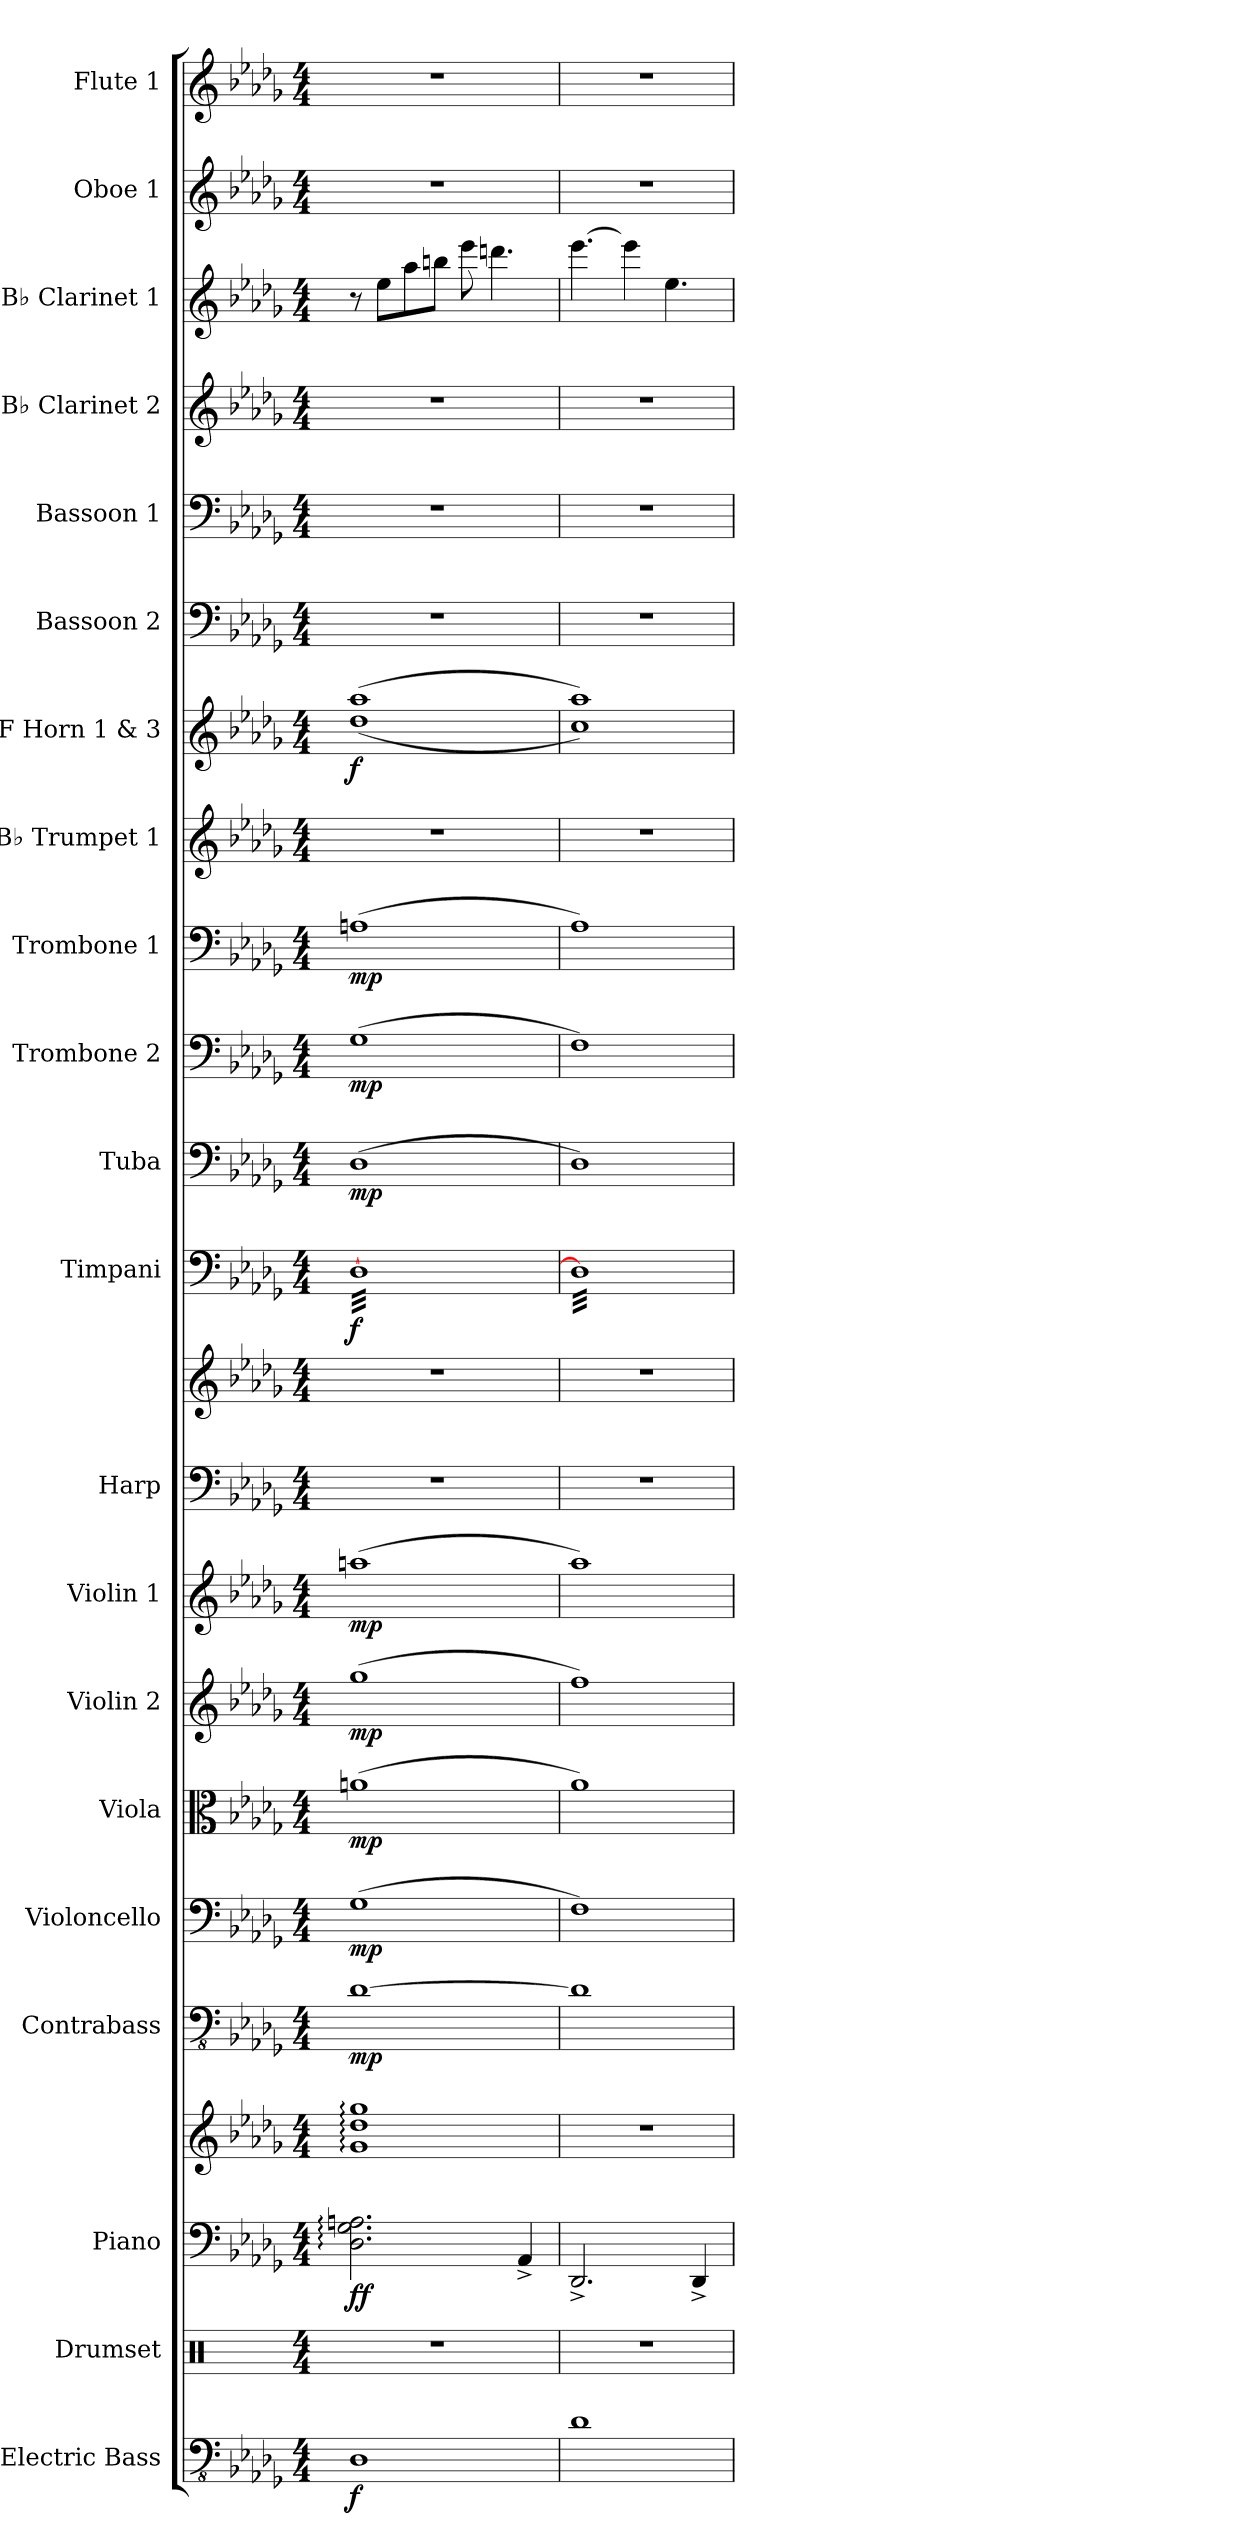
**kern	**dynam	**kern	**kern	**kern	**dynam	**kern	**dynam	**kern	**dynam	**kern	**dynam	**kern	**dynam	**kern	**dynam	**kern	**kern	**kern	**dynam	**kern	**dynam	**kern	**dynam	**kern	**dynam	**kern	**kern	**dynam	**kern	**kern	**kern	**kern	**kern	**kern
*part21	*part21	*part20	*part19	*part19	*part19	*part18	*part18	*part17	*part17	*part16	*part16	*part15	*part15	*part14	*part14	*part13	*part13	*part12	*part12	*part11	*part11	*part10	*part10	*part9	*part9	*part8	*part7	*part7	*part6	*part5	*part4	*part3	*part2	*part1
*staff23	*staff23	*staff22	*staff21	*staff20	*staff20/21	*staff19	*staff19	*staff18	*staff18	*staff17	*staff17	*staff16	*staff16	*staff15	*staff15	*staff14	*staff13	*staff12	*staff12	*staff11	*staff11	*staff10	*staff10	*staff9	*staff9	*staff8	*staff7	*staff7	*staff6	*staff5	*staff4	*staff3	*staff2	*staff1
*I"Electric Bass	*	*I"Drumset	*I"Piano	*	*	*I"Contrabass	*	*I"Violoncello	*	*I"Viola	*	*I"Violin 2	*	*I"Violin 1	*	*I"Harp	*	*I"Timpani	*	*I"Tuba	*	*I"Trombone 2	*	*I"Trombone 1	*	*I"B♭ Trumpet 1	*I"F Horn 1 &amp; 3	*	*I"Bassoon 2	*I"Bassoon 1	*I"B♭ Clarinet 2	*I"B♭ Clarinet 1	*I"Oboe 1	*I"Flute 1
*I'El. B.	*	*I'Drs.	*I'Pno.	*	*	*I'Cb.	*	*I'Vc.	*	*I'Vla.	*	*I'Vln. 2	*	*I'Vln. 1	*	*I'Hrp.	*	*I'Timp.	*	*I'Tba.	*	*I'Tbn. 2	*	*I'Tbn. 1	*	*I'B♭ Tpt. 1	*I'F Hn. 1 3	*	*I'Bsn. 2	*I'Bsn. 1	*I'B♭ Cl. 2	*I'B♭ Cl. 1	*I'Ob. 1	*I'Fl. 1
*clefFv4	*	*clefX	*clefF4	*clefG2	*	*clefFv4	*	*clefF4	*	*clefC3	*	*clefG2	*	*clefG2	*	*clefF4	*clefG2	*clefF4	*	*clefF4	*	*clefF4	*	*clefF4	*	*clefG2	*clefG2	*	*clefF4	*clefF4	*clefG2	*clefG2	*clefG2	*clefG2
*	*	*	*	*	*	*ITrd7c12	*	*	*	*	*	*	*	*	*	*	*	*	*	*	*	*	*	*	*	*ITrd1c2	*ITrd4c7	*	*	*	*ITrd1c2	*ITrd1c2	*	*
*k[b-e-a-d-g-]	*	*k[]	*k[b-e-a-d-g-]	*k[b-e-a-d-g-]	*	*k[b-e-a-d-g-]	*	*k[b-e-a-d-g-]	*	*k[b-e-a-d-g-]	*	*k[b-e-a-d-g-]	*	*k[b-e-a-d-g-]	*	*k[b-e-a-d-g-]	*k[b-e-a-d-g-]	*k[b-e-a-d-g-]	*	*k[b-e-a-d-g-]	*	*k[b-e-a-d-g-]	*	*k[b-e-a-d-g-]	*	*k[b-e-a-d-g-c-f-]	*k[b-e-a-d-g-c-]	*	*k[b-e-a-d-g-]	*k[b-e-a-d-g-]	*k[b-e-a-d-g-c-f-]	*k[b-e-a-d-g-c-f-]	*k[b-e-a-d-g-]	*k[b-e-a-d-g-]
*M4/4	*	*M4/4	*M4/4	*M4/4	*	*M4/4	*	*M4/4	*	*M4/4	*	*M4/4	*	*M4/4	*	*M4/4	*M4/4	*M4/4	*	*M4/4	*	*M4/4	*	*M4/4	*	*M4/4	*M4/4	*	*M4/4	*M4/4	*M4/4	*M4/4	*M4/4	*M4/4
*MM80	*	*MM80	*MM80	*MM80	*	*MM80	*	*MM80	*	*MM80	*	*MM80	*	*MM80	*	*MM80	*MM80	*MM80	*	*MM80	*	*MM80	*	*MM80	*	*MM80	*MM80	*	*MM80	*MM80	*MM80	*MM80	*MM80	*MM80
=1	=1	=1	=1	=1	=1	=1	=1	=1	=1	=1	=1	=1	=1	=1	=1	=1	=1	=1	=1	=1	=1	=1	=1	=1	=1	=1	=1	=1	=1	=1	=1	=1	=1	=1
*	*	*	*	*	*	*	*	*	*	*	*	*	*	*	*	*	*	*	*	*	*	*	*	*	*	*	*^	*	*	*	*	*	*	*
!	!LO:DY:b	!	!	!	!LO:DY:b=2	!	!	!	!	!	!	!	!	!	!	!	!	!	!	!	!	!	!	!	!	!	!	!	!	!	!	!	!	!	!
!	!	!	!	!	!LO:DY:n=1:b	!	!LO:DY:b	!	!LO:DY:b	!	!LO:DY:b	!	!LO:DY:b	!	!LO:DY:b	!	!	!	!LO:DY:b	!	!LO:DY:b	!	!LO:DY:b	!	!LO:DY:b	!	!	!	!LO:DY:b	!	!	!	!	!	!
*	*	*	*	*	*	*	*	*	*	*	*	*	*	*	*	*	*	*tremolo	*	*	*	*	*	*	*	*	*	*	*	*	*	*	*	*	*
1DD-	f	1r	2.D-\: 2.G-\: 2.An\:	1g-: 1dd-: 1gg-:	f f	[1DD-	mp	(1G-	mp	(1an	mp	(1gg-	mp	(1aan	mp	1r	1r	[32D-LLL	f	(1D-	mp	(1G-	mp	(1An	mp	1r	(1dd-	(1g-	f	1r	1r	1r	8r	1r	1r
.	.	.	.	.	.	.	.	.	.	.	.	.	.	.	.	.	.	32D-	.	.	.	.	.	.	.	.	.	.	.	.	.	.	.	.	.
.	.	.	.	.	.	.	.	.	.	.	.	.	.	.	.	.	.	32D-	.	.	.	.	.	.	.	.	.	.	.	.	.	.	.	.	.
.	.	.	.	.	.	.	.	.	.	.	.	.	.	.	.	.	.	32D-	.	.	.	.	.	.	.	.	.	.	.	.	.	.	.	.	.
.	.	.	.	.	.	.	.	.	.	.	.	.	.	.	.	.	.	32D-	.	.	.	.	.	.	.	.	.	.	.	.	.	.	8dd-\L	.	.
.	.	.	.	.	.	.	.	.	.	.	.	.	.	.	.	.	.	32D-	.	.	.	.	.	.	.	.	.	.	.	.	.	.	.	.	.
.	.	.	.	.	.	.	.	.	.	.	.	.	.	.	.	.	.	32D-	.	.	.	.	.	.	.	.	.	.	.	.	.	.	.	.	.
.	.	.	.	.	.	.	.	.	.	.	.	.	.	.	.	.	.	32D-	.	.	.	.	.	.	.	.	.	.	.	.	.	.	.	.	.
.	.	.	.	.	.	.	.	.	.	.	.	.	.	.	.	.	.	32D-	.	.	.	.	.	.	.	.	.	.	.	.	.	.	8gg-\	.	.
.	.	.	.	.	.	.	.	.	.	.	.	.	.	.	.	.	.	32D-	.	.	.	.	.	.	.	.	.	.	.	.	.	.	.	.	.
.	.	.	.	.	.	.	.	.	.	.	.	.	.	.	.	.	.	32D-	.	.	.	.	.	.	.	.	.	.	.	.	.	.	.	.	.
.	.	.	.	.	.	.	.	.	.	.	.	.	.	.	.	.	.	32D-	.	.	.	.	.	.	.	.	.	.	.	.	.	.	.	.	.
.	.	.	.	.	.	.	.	.	.	.	.	.	.	.	.	.	.	32D-	.	.	.	.	.	.	.	.	.	.	.	.	.	.	8aan\J	.	.
.	.	.	.	.	.	.	.	.	.	.	.	.	.	.	.	.	.	32D-	.	.	.	.	.	.	.	.	.	.	.	.	.	.	.	.	.
.	.	.	.	.	.	.	.	.	.	.	.	.	.	.	.	.	.	32D-	.	.	.	.	.	.	.	.	.	.	.	.	.	.	.	.	.
.	.	.	.	.	.	.	.	.	.	.	.	.	.	.	.	.	.	32D-	.	.	.	.	.	.	.	.	.	.	.	.	.	.	.	.	.
.	.	.	.	.	.	.	.	.	.	.	.	.	.	.	.	.	.	32D-	.	.	.	.	.	.	.	.	.	.	.	.	.	.	8ddd-\	.	.
.	.	.	.	.	.	.	.	.	.	.	.	.	.	.	.	.	.	32D-	.	.	.	.	.	.	.	.	.	.	.	.	.	.	.	.	.
.	.	.	.	.	.	.	.	.	.	.	.	.	.	.	.	.	.	32D-	.	.	.	.	.	.	.	.	.	.	.	.	.	.	.	.	.
.	.	.	.	.	.	.	.	.	.	.	.	.	.	.	.	.	.	32D-	.	.	.	.	.	.	.	.	.	.	.	.	.	.	.	.	.
.	.	.	.	.	.	.	.	.	.	.	.	.	.	.	.	.	.	32D-	.	.	.	.	.	.	.	.	.	.	.	.	.	.	4.cccn\	.	.
.	.	.	.	.	.	.	.	.	.	.	.	.	.	.	.	.	.	32D-	.	.	.	.	.	.	.	.	.	.	.	.	.	.	.	.	.
.	.	.	.	.	.	.	.	.	.	.	.	.	.	.	.	.	.	32D-	.	.	.	.	.	.	.	.	.	.	.	.	.	.	.	.	.
.	.	.	.	.	.	.	.	.	.	.	.	.	.	.	.	.	.	32D-	.	.	.	.	.	.	.	.	.	.	.	.	.	.	.	.	.
.	.	.	4AA-^/	.	.	.	.	.	.	.	.	.	.	.	.	.	.	32D-	.	.	.	.	.	.	.	.	.	.	.	.	.	.	.	.	.
.	.	.	.	.	.	.	.	.	.	.	.	.	.	.	.	.	.	32D-	.	.	.	.	.	.	.	.	.	.	.	.	.	.	.	.	.
.	.	.	.	.	.	.	.	.	.	.	.	.	.	.	.	.	.	32D-	.	.	.	.	.	.	.	.	.	.	.	.	.	.	.	.	.
.	.	.	.	.	.	.	.	.	.	.	.	.	.	.	.	.	.	32D-	.	.	.	.	.	.	.	.	.	.	.	.	.	.	.	.	.
.	.	.	.	.	.	.	.	.	.	.	.	.	.	.	.	.	.	32D-	.	.	.	.	.	.	.	.	.	.	.	.	.	.	.	.	.
.	.	.	.	.	.	.	.	.	.	.	.	.	.	.	.	.	.	32D-	.	.	.	.	.	.	.	.	.	.	.	.	.	.	.	.	.
.	.	.	.	.	.	.	.	.	.	.	.	.	.	.	.	.	.	32D-	.	.	.	.	.	.	.	.	.	.	.	.	.	.	.	.	.
.	.	.	.	.	.	.	.	.	.	.	.	.	.	.	.	.	.	32D-JJJ	.	.	.	.	.	.	.	.	.	.	.	.	.	.	.	.	.
=2	=2	=2	=2	=2	=2	=2	=2	=2	=2	=2	=2	=2	=2	=2	=2	=2	=2	=2	=2	=2	=2	=2	=2	=2	=2	=2	=2	=2	=2	=2	=2	=2	=2	=2	=2
1D-	.	1r	2.DD-^/	1r	.	1DD-]	.	1F)	.	1a-)	.	1ff)	.	1aa-)	.	1r	1r	32D-]LLL	.	1D-)	.	1F)	.	1A-)	.	1r	1dd-)	1f)	.	1r	1r	1r	[4.ddd-\	1r	1r
.	.	.	.	.	.	.	.	.	.	.	.	.	.	.	.	.	.	32D-	.	.	.	.	.	.	.	.	.	.	.	.	.	.	.	.	.
.	.	.	.	.	.	.	.	.	.	.	.	.	.	.	.	.	.	32D-	.	.	.	.	.	.	.	.	.	.	.	.	.	.	.	.	.
.	.	.	.	.	.	.	.	.	.	.	.	.	.	.	.	.	.	32D-	.	.	.	.	.	.	.	.	.	.	.	.	.	.	.	.	.
.	.	.	.	.	.	.	.	.	.	.	.	.	.	.	.	.	.	32D-	.	.	.	.	.	.	.	.	.	.	.	.	.	.	.	.	.
.	.	.	.	.	.	.	.	.	.	.	.	.	.	.	.	.	.	32D-	.	.	.	.	.	.	.	.	.	.	.	.	.	.	.	.	.
.	.	.	.	.	.	.	.	.	.	.	.	.	.	.	.	.	.	32D-	.	.	.	.	.	.	.	.	.	.	.	.	.	.	.	.	.
.	.	.	.	.	.	.	.	.	.	.	.	.	.	.	.	.	.	32D-	.	.	.	.	.	.	.	.	.	.	.	.	.	.	.	.	.
.	.	.	.	.	.	.	.	.	.	.	.	.	.	.	.	.	.	32D-	.	.	.	.	.	.	.	.	.	.	.	.	.	.	.	.	.
.	.	.	.	.	.	.	.	.	.	.	.	.	.	.	.	.	.	32D-	.	.	.	.	.	.	.	.	.	.	.	.	.	.	.	.	.
.	.	.	.	.	.	.	.	.	.	.	.	.	.	.	.	.	.	32D-	.	.	.	.	.	.	.	.	.	.	.	.	.	.	.	.	.
.	.	.	.	.	.	.	.	.	.	.	.	.	.	.	.	.	.	32D-	.	.	.	.	.	.	.	.	.	.	.	.	.	.	.	.	.
.	.	.	.	.	.	.	.	.	.	.	.	.	.	.	.	.	.	32D-	.	.	.	.	.	.	.	.	.	.	.	.	.	.	4ddd-\]	.	.
.	.	.	.	.	.	.	.	.	.	.	.	.	.	.	.	.	.	32D-	.	.	.	.	.	.	.	.	.	.	.	.	.	.	.	.	.
.	.	.	.	.	.	.	.	.	.	.	.	.	.	.	.	.	.	32D-	.	.	.	.	.	.	.	.	.	.	.	.	.	.	.	.	.
.	.	.	.	.	.	.	.	.	.	.	.	.	.	.	.	.	.	32D-	.	.	.	.	.	.	.	.	.	.	.	.	.	.	.	.	.
.	.	.	.	.	.	.	.	.	.	.	.	.	.	.	.	.	.	32D-	.	.	.	.	.	.	.	.	.	.	.	.	.	.	.	.	.
.	.	.	.	.	.	.	.	.	.	.	.	.	.	.	.	.	.	32D-	.	.	.	.	.	.	.	.	.	.	.	.	.	.	.	.	.
.	.	.	.	.	.	.	.	.	.	.	.	.	.	.	.	.	.	32D-	.	.	.	.	.	.	.	.	.	.	.	.	.	.	.	.	.
.	.	.	.	.	.	.	.	.	.	.	.	.	.	.	.	.	.	32D-	.	.	.	.	.	.	.	.	.	.	.	.	.	.	.	.	.
.	.	.	.	.	.	.	.	.	.	.	.	.	.	.	.	.	.	32D-	.	.	.	.	.	.	.	.	.	.	.	.	.	.	4.dd-\	.	.
.	.	.	.	.	.	.	.	.	.	.	.	.	.	.	.	.	.	32D-	.	.	.	.	.	.	.	.	.	.	.	.	.	.	.	.	.
.	.	.	.	.	.	.	.	.	.	.	.	.	.	.	.	.	.	32D-	.	.	.	.	.	.	.	.	.	.	.	.	.	.	.	.	.
.	.	.	.	.	.	.	.	.	.	.	.	.	.	.	.	.	.	32D-	.	.	.	.	.	.	.	.	.	.	.	.	.	.	.	.	.
.	.	.	4DD-^/	.	.	.	.	.	.	.	.	.	.	.	.	.	.	32D-	.	.	.	.	.	.	.	.	.	.	.	.	.	.	.	.	.
.	.	.	.	.	.	.	.	.	.	.	.	.	.	.	.	.	.	32D-	.	.	.	.	.	.	.	.	.	.	.	.	.	.	.	.	.
.	.	.	.	.	.	.	.	.	.	.	.	.	.	.	.	.	.	32D-	.	.	.	.	.	.	.	.	.	.	.	.	.	.	.	.	.
.	.	.	.	.	.	.	.	.	.	.	.	.	.	.	.	.	.	32D-	.	.	.	.	.	.	.	.	.	.	.	.	.	.	.	.	.
.	.	.	.	.	.	.	.	.	.	.	.	.	.	.	.	.	.	32D-	.	.	.	.	.	.	.	.	.	.	.	.	.	.	.	.	.
.	.	.	.	.	.	.	.	.	.	.	.	.	.	.	.	.	.	32D-	.	.	.	.	.	.	.	.	.	.	.	.	.	.	.	.	.
.	.	.	.	.	.	.	.	.	.	.	.	.	.	.	.	.	.	32D-	.	.	.	.	.	.	.	.	.	.	.	.	.	.	.	.	.
.	.	.	.	.	.	.	.	.	.	.	.	.	.	.	.	.	.	32D-JJJ	.	.	.	.	.	.	.	.	.	.	.	.	.	.	.	.	.
*	*	*	*	*	*	*	*	*	*	*	*	*	*	*	*	*	*	*Xtremolo	*	*	*	*	*	*	*	*	*	*	*	*	*	*	*	*	*
*	*	*	*	*	*	*	*	*	*	*	*	*	*	*	*	*	*	*	*	*	*	*	*	*	*	*	*v	*v	*	*	*	*	*	*	*
=	=	=	=	=	=	=	=	=	=	=	=	=	=	=	=	=	=	=	=	=	=	=	=	=	=	=	=	=	=	=	=	=	=	=
*-	*-	*-	*-	*-	*-	*-	*-	*-	*-	*-	*-	*-	*-	*-	*-	*-	*-	*-	*-	*-	*-	*-	*-	*-	*-	*-	*-	*-	*-	*-	*-	*-	*-	*-
